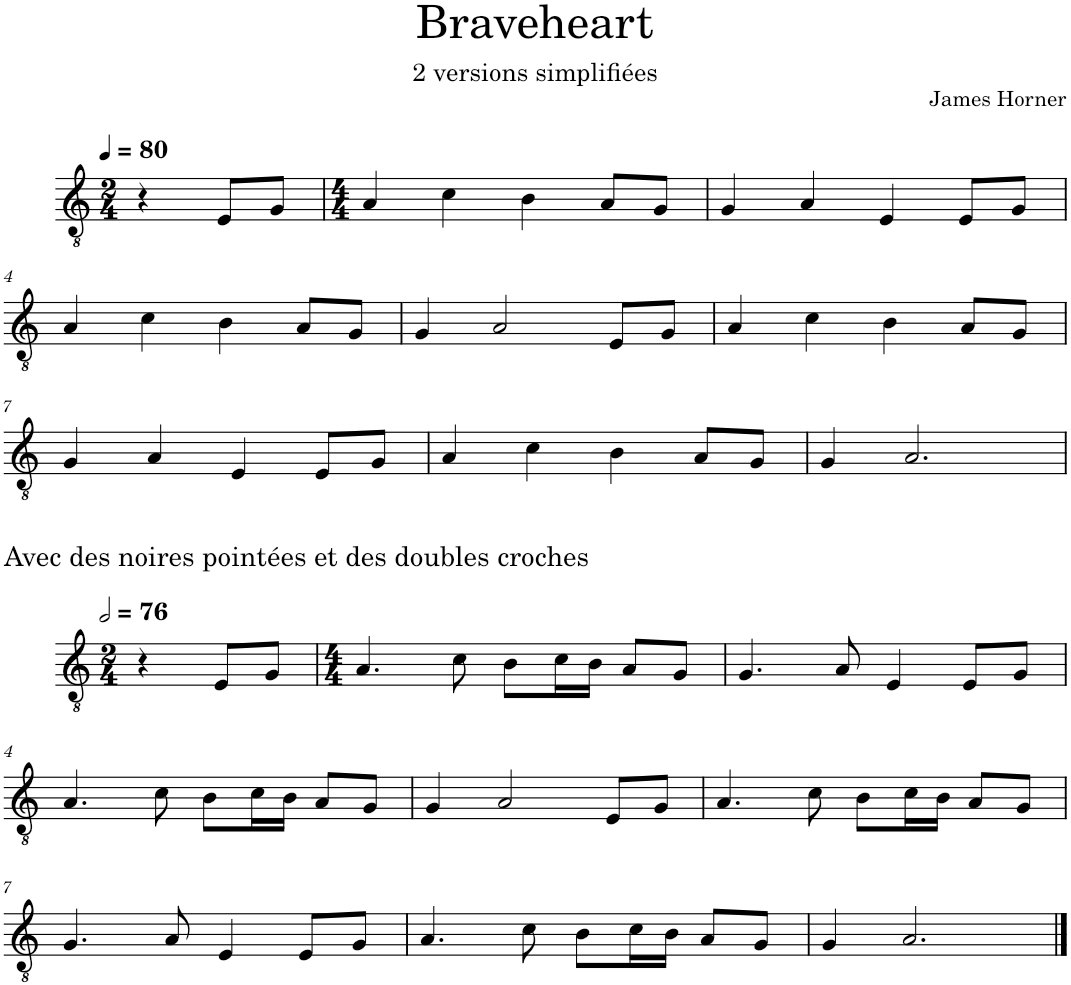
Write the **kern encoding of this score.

**kern
*part1
*staff1
*I"Guitare Classique
*I'Guit.
*clefGv2
*k[]
*M2/4
*MM80
=1
4r
8E/L
8G/J
=2
*M4/4
4A/
4c\
4B\
8A/L
8G/J
=3
4G/
4A/
4E/
8E/L
8G/J
!!LO:LB:g=z
=4
4A/
4c\
4B\
8A/L
8G/J
=5
4G/
2A/
8E/L
8G/J
=6
4A/
4c\
4B\
8A/L
8G/J
!!LO:LB:g=z
=7
4G/
4A/
4E/
8E/L
8G/J
=8
4A/
4c\
4B\
8A/L
8G/J
=9
4G/
2.A/
!!LO:LB:g=z
=1
*M2/4
*MM152
!LO:TX:a:t=Avec des noires pointées et des doubles croches
4r
8E/L
8G/J
=2
*M4/4
4.A/
8c\
8B\L
16c\L
16B\JJ
8A/L
8G/J
=3
4.G/
8A/
4E/
8E/L
8G/J
!!LO:LB:g=z
=4
4.A/
8c\
8B\L
16c\L
16B\JJ
8A/L
8G/J
=5
4G/
2A/
8E/L
8G/J
=6
4.A/
8c\
8B\L
16c\L
16B\JJ
8A/L
8G/J
!!LO:LB:g=z
=7
4.G/
8A/
4E/
8E/L
8G/J
=8
4.A/
8c\
8B\L
16c\L
16B\JJ
8A/L
8G/J
=9
4G/
2.A/
==
*-
